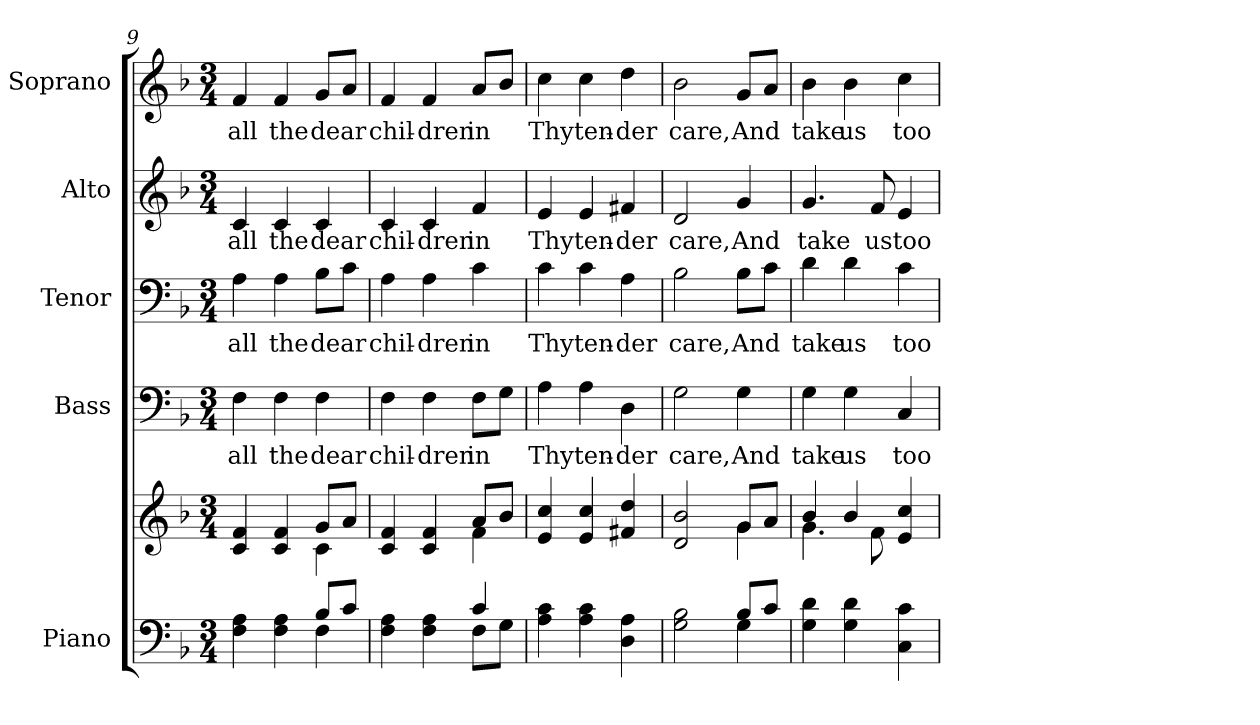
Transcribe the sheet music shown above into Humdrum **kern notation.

**kern	**kern	**kern	**text	**kern	**text	**kern	**text	**kern	**text
*part5	*part5	*part4	*part4	*part3	*part3	*part2	*part2	*part1	*part1
*staff6	*staff5	*staff4	*staff4	*staff3	*staff3	*staff2	*staff2	*staff1	*staff1
*I"Piano	*	*I"Bass	*	*I"Tenor	*	*I"Alto	*	*I"Soprano	*
*I'Pno.	*	*I'B.	*	*I'T.	*	*I'A.	*	*I'S.	*
!!LO:PB:g=z
*clefF4	*clefG2	*clefF4	*	*clefF4	*	*clefG2	*	*clefG2	*
*k[b-]	*k[b-]	*k[b-]	*	*k[b-]	*	*k[b-]	*	*k[b-]	*
*F:	*F:	*F:	*	*F:	*	*F:	*	*F:	*
*M3/4	*M3/4	*M3/4	*	*M3/4	*	*M3/4	*	*M3/4	*
=9	=9	=9	=9	=9	=9	=9	=9	=9	=9
*^	*^	*	*	*	*	*	*	*	*
!	!	!	!	!	!LO:LY:b:color=#000000	!	!	!	!	!	!
!	!	!	!	!	!	!	!LO:LY:b:color=#000000	!	!	!	!
!	!	!	!	!	!	!	!	!	!LO:LY:b:color=#000000	!	!
!	!	!	!	!	!	!	!	!	!	!	!LO:LY:b:color=#000000
4Fi\ 4Ai	2ryy	4ci/ 4fi	2ryy	4Fi\	all	4Ai\	all	4ci/	all	4fi/	all
!	!	!	!	!	!LO:LY:b:color=#000000	!	!	!	!	!	!
!	!	!	!	!	!	!	!LO:LY:b:color=#000000	!	!	!	!
!	!	!	!	!	!	!	!	!	!LO:LY:b:color=#000000	!	!
!	!	!	!	!	!	!	!	!	!	!	!LO:LY:b:color=#000000
4Fi\ 4Ai	.	4ci/ 4fi	.	4Fi\	the	4Ai\	the	4ci/	the	4fi/	the
!	!	!	!	!	!LO:LY:b:color=#000000	!	!	!	!	!	!
!	!	!	!	!	!	!	!LO:LY:b:color=#000000	!	!	!	!
!	!	!	!	!	!	!	!	!	!LO:LY:b:color=#000000	!	!
!	!	!	!	!	!	!	!	!	!	!	!LO:LY:b:color=#000000
8B-i/L	4Fi\	8gi/L	4ci\	4Fi\	dear	8B-i\L	dear	4ci/	dear	8gi/L	dear
8ci/J	.	8ai/J	.	.	.	8ci\J	.	.	.	8ai/J	.
=10	=10	=10	=10	=10	=10	=10	=10	=10	=10	=10	=10
!	!	!	!	!	!LO:LY:b:color=#000000	!	!	!	!	!	!
!	!	!	!	!	!	!	!LO:LY:b:color=#000000	!	!	!	!
!	!	!	!	!	!	!	!	!	!LO:LY:b:color=#000000	!	!
!	!	!	!	!	!	!	!	!	!	!	!LO:LY:b:color=#000000
4Fi\ 4Ai	2ryy	4ci/ 4fi	2ryy	4Fi\	chil-	4Ai\	chil-	4ci/	chil-	4fi/	chil-
!	!	!	!	!	!LO:LY:b:color=#000000	!	!	!	!	!	!
!	!	!	!	!	!	!	!LO:LY:b:color=#000000	!	!	!	!
!	!	!	!	!	!	!	!	!	!LO:LY:b:color=#000000	!	!
!	!	!	!	!	!	!	!	!	!	!	!LO:LY:b:color=#000000
4Fi\ 4Ai	.	4ci/ 4fi	.	4Fi\	-dren	4Ai\	-dren	4ci/	-dren	4fi/	-dren
!	!	!	!	!	!LO:LY:b:color=#000000	!	!	!	!	!	!
!	!	!	!	!	!	!	!LO:LY:b:color=#000000	!	!	!	!
!	!	!	!	!	!	!	!	!	!LO:LY:b:color=#000000	!	!
!	!	!	!	!	!	!	!	!	!	!	!LO:LY:b:color=#000000
4ci/	8Fi\L	8ai/L	4fi\	8Fi\L	in	4ci\	in	4fi/	in	8ai/L	in
.	8Gi\J	8b-i/J	.	8Gi\J	.	.	.	.	.	8b-i/J	.
*v	*v	*	*	*	*	*	*	*	*	*	*
*	*v	*v	*	*	*	*	*	*	*	*
=11	=11	=11	=11	=11	=11	=11	=11	=11	=11
*^	*	*	*	*	*	*	*	*	*
!	!	!	!	!LO:LY:b:color=#000000	!	!	!	!	!	!
*v	*v	*	*	*	*	*	*	*	*	*
*^	*	*	*	*	*	*	*	*	*
!	!	!	!	!	!	!LO:LY:b:color=#000000	!	!	!	!
*v	*v	*	*	*	*	*	*	*	*	*
*^	*	*	*	*	*	*	*	*	*
!	!	!	!	!	!	!	!	!LO:LY:b:color=#000000	!	!
*v	*v	*	*	*	*	*	*	*	*	*
*^	*	*	*	*	*	*	*	*	*
!	!	!	!	!	!	!	!	!	!	!LO:LY:b:color=#000000
*v	*v	*	*	*	*	*	*	*	*	*
4Ai\ 4ci	4ei/ 4cci	4Ai\	Thy	4ci\	Thy	4ei/	Thy	4cci\	Thy
!	!	!	!LO:LY:b:color=#000000	!	!	!	!	!	!
!	!	!	!	!	!LO:LY:b:color=#000000	!	!	!	!
!	!	!	!	!	!	!	!LO:LY:b:color=#000000	!	!
!	!	!	!	!	!	!	!	!	!LO:LY:b:color=#000000
4Ai\ 4ci	4ei/ 4cci	4Ai\	ten-	4ci\	ten-	4ei/	ten-	4cci\	ten-
!	!	!	!LO:LY:b:color=#000000	!	!	!	!	!	!
!	!	!	!	!	!LO:LY:b:color=#000000	!	!	!	!
!	!	!	!	!	!	!	!LO:LY:b:color=#000000	!	!
!	!	!	!	!	!	!	!	!	!LO:LY:b:color=#000000
4Di\ 4Ai	4f#Xi/ 4ddi	4Di\	-der	4Ai\	-der	4f#Xi/	-der	4ddi\	-der
!!LO:PB:g=z
=12	=12	=12	=12	=12	=12	=12	=12	=12	=12
*^	*^	*	*	*	*	*	*	*	*
!	!	!	!	!	!LO:LY:b:color=#000000	!	!	!	!	!	!
!	!	!	!	!	!	!	!LO:LY:b:color=#000000	!	!	!	!
!	!	!	!	!	!	!	!	!	!LO:LY:b:color=#000000	!	!
!	!	!	!	!	!	!	!	!	!	!	!LO:LY:b:color=#000000
2Gi\ 2B-i	2ryy	2di/ 2b-i	2ryy	2Gi\	care,	2B-i\	care,	2di/	care,	2b-i\	care,
!	!	!	!	!	!LO:LY:b:color=#000000	!	!	!	!	!	!
!	!	!	!	!	!	!	!LO:LY:b:color=#000000	!	!	!	!
!	!	!	!	!	!	!	!	!	!LO:LY:b:color=#000000	!	!
!	!	!	!	!	!	!	!	!	!	!	!LO:LY:b:color=#000000
8B-i/L	4Gi\	8gi/L	4gi\	4Gi\	And	8B-i\L	And	4gi/	And	8gi/L	And
8ci/J	.	8ai/J	.	.	.	8ci\J	.	.	.	8ai/J	.
*v	*v	*	*	*	*	*	*	*	*	*	*
=13	=13	=13	=13	=13	=13	=13	=13	=13	=13	=13
!	!	!	!	!LO:LY:b:color=#000000	!	!	!	!	!	!
!	!	!	!	!	!	!LO:LY:b:color=#000000	!	!	!	!
!	!	!	!	!	!	!	!	!LO:LY:b:color=#000000	!	!
!	!	!	!	!	!	!	!	!	!	!LO:LY:b:color=#000000
4Gi\ 4di	4b-i/	4.gi\	4Gi\	take	4di\	take	4.gi/	take	4b-i\	take
!	!	!	!	!LO:LY:b:color=#000000	!	!	!	!	!	!
!	!	!	!	!	!	!LO:LY:b:color=#000000	!	!	!	!
!	!	!	!	!	!	!	!	!	!	!LO:LY:b:color=#000000
4Gi\ 4di	4b-i/	.	4Gi\	us	4di\	us	.	.	4b-i\	us
!	!	!	!	!	!	!	!	!LO:LY:b:color=#000000	!	!
.	.	8fi\	.	.	.	.	8fi/	us	.	.
!	!	!	!	!LO:LY:b:color=#000000	!	!	!	!	!	!
!	!	!	!	!	!	!LO:LY:b:color=#000000	!	!	!	!
!	!	!	!	!	!	!	!	!LO:LY:b:color=#000000	!	!
!	!	!	!	!	!	!	!	!	!	!LO:LY:b:color=#000000
4Ci\ 4ci	4ei/ 4cci	4ryy	4Ci/	too	4ci\	too	4ei/	too	4cci\	too
*	*v	*v	*	*	*	*	*	*	*	*
=	=	=	=	=	=	=	=	=	=
*-	*-	*-	*-	*-	*-	*-	*-	*-	*-
